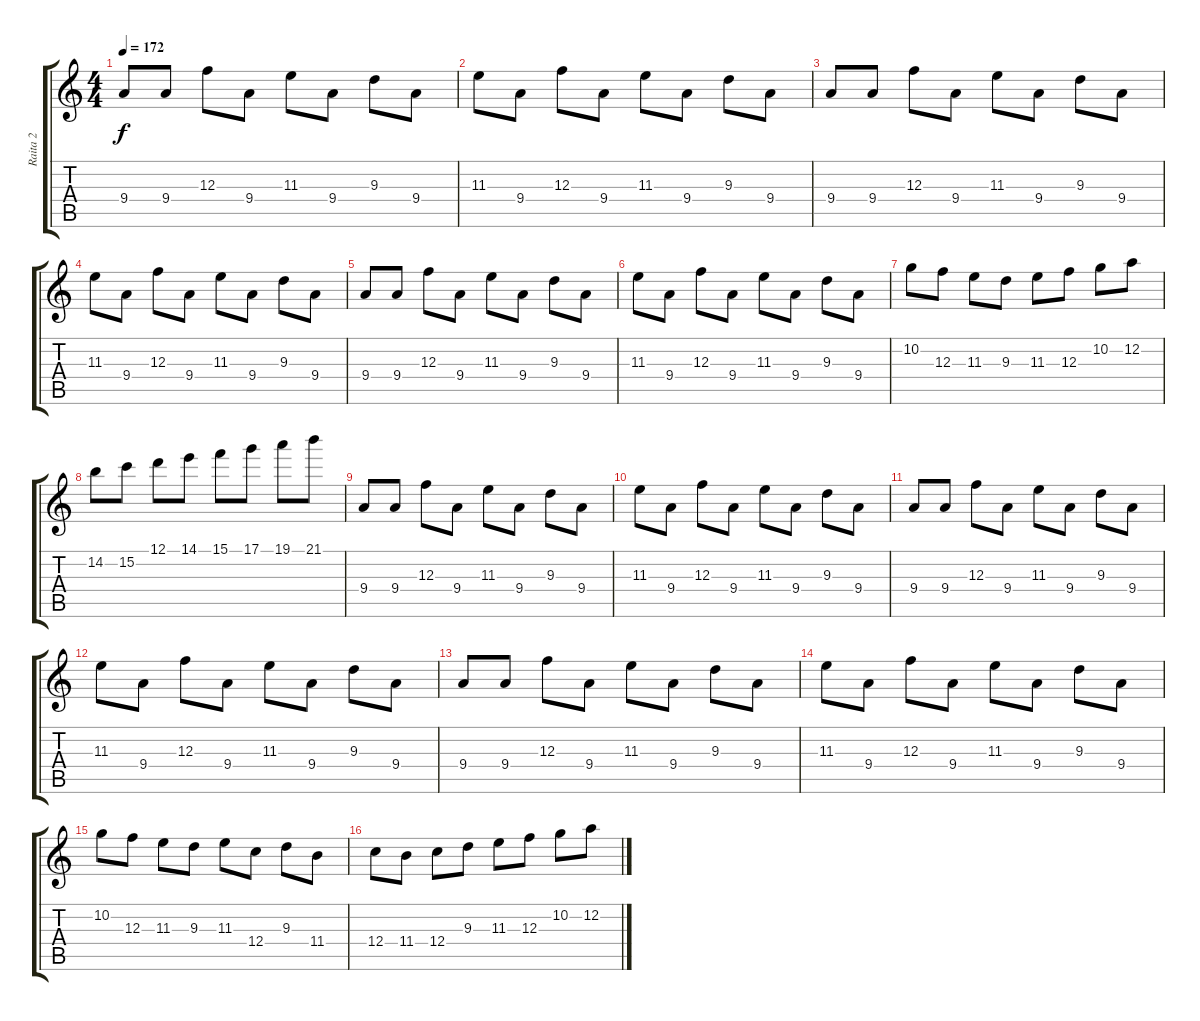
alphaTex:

\track ("Raita 2" "Raita 2") {instrument overdrivenguitar}
\staff {score tabs}
\tuning (D4 A3 F3 C3 G2 D2) {hide}
\ts (4 4)
\tempo 172
\clef g2
\ks c
9.4.8{dy f} 9.4.8 12.3.8 9.4.8 11.3.8 9.4.8 9.3.8 9.4.8 |
11.3.8 9.4.8 12.3.8 9.4.8 11.3.8 9.4.8 9.3.8 9.4.8 |
9.4.8 9.4.8 12.3.8 9.4.8 11.3.8 9.4.8 9.3.8 9.4.8 |
11.3.8 9.4.8 12.3.8 9.4.8 11.3.8 9.4.8 9.3.8 9.4.8 |
9.4.8 9.4.8 12.3.8 9.4.8 11.3.8 9.4.8 9.3.8 9.4.8 |
11.3.8 9.4.8 12.3.8 9.4.8 11.3.8 9.4.8 9.3.8 9.4.8 |
10.2.8 12.3.8 11.3.8 9.3.8 11.3.8 12.3.8 10.2.8 12.2.8 |
14.2.8 15.2.8 12.1.8 14.1.8 15.1.8 17.1.8 19.1.8 21.1.8 |
9.4.8 9.4.8 12.3.8 9.4.8 11.3.8 9.4.8 9.3.8 9.4.8 |
11.3.8 9.4.8 12.3.8 9.4.8 11.3.8 9.4.8 9.3.8 9.4.8 |
9.4.8 9.4.8 12.3.8 9.4.8 11.3.8 9.4.8 9.3.8 9.4.8 |
11.3.8 9.4.8 12.3.8 9.4.8 11.3.8 9.4.8 9.3.8 9.4.8 |
9.4.8 9.4.8 12.3.8 9.4.8 11.3.8 9.4.8 9.3.8 9.4.8 |
11.3.8 9.4.8 12.3.8 9.4.8 11.3.8 9.4.8 9.3.8 9.4.8 |
10.2.8 12.3.8 11.3.8 9.3.8 11.3.8 12.4.8 9.3.8 11.4.8 |
12.4.8 11.4.8 12.4.8 9.3.8 11.3.8 12.3.8 10.2.8 12.2.8
